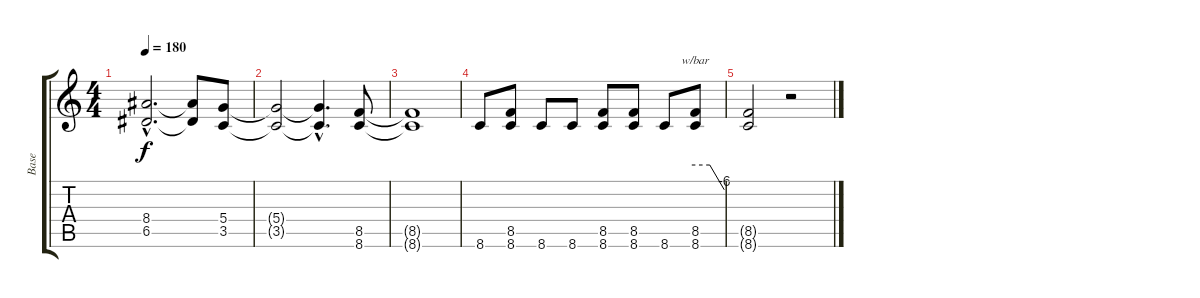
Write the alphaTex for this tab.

\track ("Base" "Base") {instrument distortionguitar}
\staff {score tabs}
\tuning (E4 B3 G3 D3 A2 E2) {hide}
\ts (4 4)
\tempo 180
\clef g2
\ks c
(8.4{hac t} 6.5{hac t}).2{d dy f} (8.4{t} 6.5{t}).8 (5.4 3.5).8 |
(5.4{t} 3.5{t}).2 (5.4{hac t} 3.5{hac t}).4{d} (8.5 8.6).8 |
(8.5{t} 8.6{t}).1 |
8.6.8 (8.5 8.6).8 8.6.8 8.6.8 (8.5 8.6).8 (8.5 8.6).8 8.6.8 (8.5 8.6).8{tbe (custom default 0 0 30 0 60 -24)} |
(8.5{t} 8.6{t}).2 r.2
